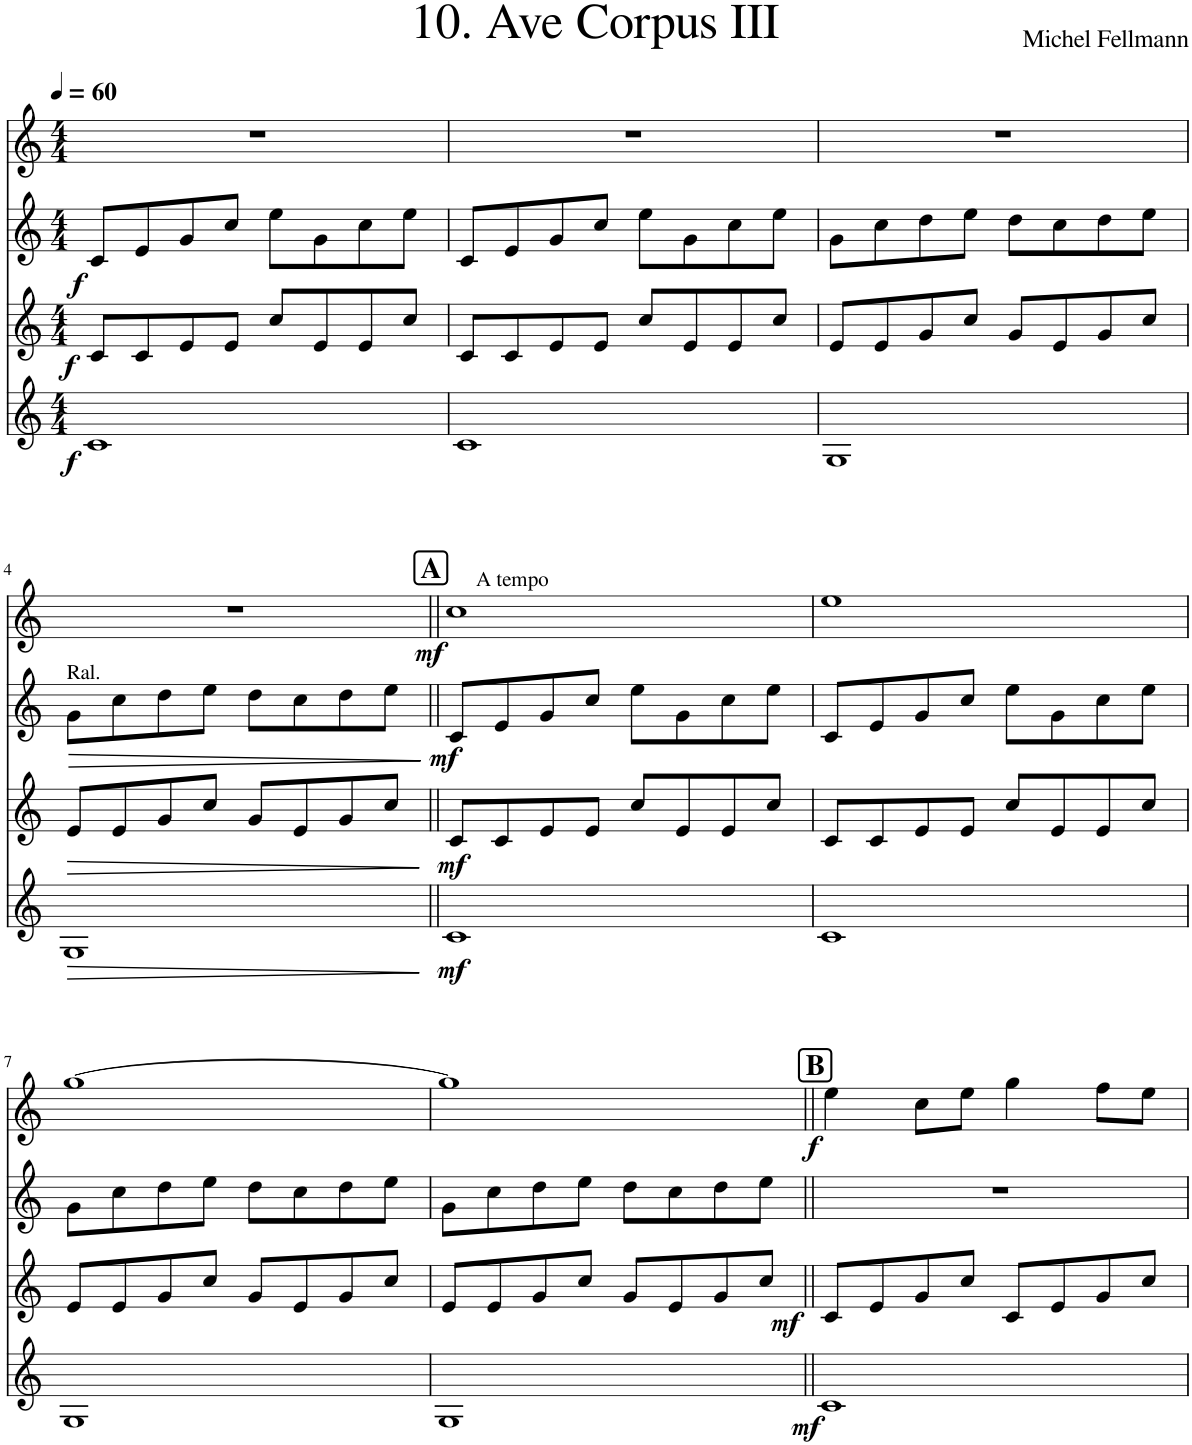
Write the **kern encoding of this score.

**kern	**dynam	**kern	**dynam	**kern	**dynam	**kern	**dynam
*part4	*part4	*part3	*part3	*part2	*part2	*part1	*part1
*staff4	*staff4	*staff3	*staff3	*staff2	*staff2	*staff1	*staff1
*I"Cor en Fa	*	*I"Cor en Fa	*	*I"Cor en Fa	*	*I"Cor en Fa	*
*clefG2	*	*clefG2	*	*clefG2	*	*clefG2	*
*Trd4c7	*	*Trd4c7	*	*Trd4c7	*	*Trd4c7	*
*k[]	*	*k[]	*	*k[]	*	*k[]	*
*M4/4	*	*M4/4	*	*M4/4	*	*M4/4	*
*MM60	*	*MM60	*	*MM60	*	*MM60	*
=1	=1	=1	=1	=1	=1	=1	=1
!	!LO:DY:b	!	!LO:DY:b	!	!LO:DY:b	!	!
1c	f	8c/L	f	8c/L	f	1r	.
.	.	8c/	.	8e/	.	.	.
.	.	8e/	.	8g/	.	.	.
.	.	8e/J	.	8cc/J	.	.	.
.	.	8cc/L	.	8ee\L	.	.	.
.	.	8e/	.	8g\	.	.	.
.	.	8e/	.	8cc\	.	.	.
.	.	8cc/J	.	8ee\J	.	.	.
=2	=2	=2	=2	=2	=2	=2	=2
1c	.	8c/L	.	8c/L	.	1r	.
.	.	8c/	.	8e/	.	.	.
.	.	8e/	.	8g/	.	.	.
.	.	8e/J	.	8cc/J	.	.	.
.	.	8cc/L	.	8ee\L	.	.	.
.	.	8e/	.	8g\	.	.	.
.	.	8e/	.	8cc\	.	.	.
.	.	8cc/J	.	8ee\J	.	.	.
=3	=3	=3	=3	=3	=3	=3	=3
1G	.	8e/L	.	8g\L	.	1r	.
.	.	8e/	.	8cc\	.	.	.
.	.	8g/	.	8dd\	.	.	.
.	.	8cc/J	.	8ee\J	.	.	.
.	.	8g/L	.	8dd\L	.	.	.
.	.	8e/	.	8cc\	.	.	.
.	.	8g/	.	8dd\	.	.	.
.	.	8cc/J	.	8ee\J	.	.	.
!!LO:LB:g=z
=4	=4	=4	=4	=4	=4	=4	=4
!	!	!	!	!LO:TX:a:t=Ral.	!	!	!
!	!LO:HP:b	!	!LO:HP:b	!	!LO:HP:b	!	!
1G	>	8e/L	>	8g\L	>	1r	.
.	.	8e/	.	8cc\	.	.	.
.	.	8g/	.	8dd\	.	.	.
.	.	8cc/J	.	8ee\J	.	.	.
.	.	8g/L	.	8dd\L	.	.	.
.	.	8e/	.	8cc\	.	.	.
.	.	8g/	.	8dd\	.	.	.
.	.	8cc/J	.	8ee\J	.	.	.
.	]	.	]	.	]	.	.
!!LO:REH:place=s1:a:B:cj:fs=14:t=A
=5||	=5||	=5||	=5||	=5||	=5||	=5||	=5||
!	!	!	!	!	!	!LO:TX:a:t=A tempo	!
!	!LO:DY:b	!	!LO:DY:b	!	!LO:DY:b	!	!LO:DY:b
1c	mf	8c/L	mf	8c/L	mf	1cc	mf
.	.	8c/	.	8e/	.	.	.
.	.	8e/	.	8g/	.	.	.
.	.	8e/J	.	8cc/J	.	.	.
.	.	8cc/L	.	8ee\L	.	.	.
.	.	8e/	.	8g\	.	.	.
.	.	8e/	.	8cc\	.	.	.
.	.	8cc/J	.	8ee\J	.	.	.
=6	=6	=6	=6	=6	=6	=6	=6
1c	.	8c/L	.	8c/L	.	1ee	.
.	.	8c/	.	8e/	.	.	.
.	.	8e/	.	8g/	.	.	.
.	.	8e/J	.	8cc/J	.	.	.
.	.	8cc/L	.	8ee\L	.	.	.
.	.	8e/	.	8g\	.	.	.
.	.	8e/	.	8cc\	.	.	.
.	.	8cc/J	.	8ee\J	.	.	.
!!LO:LB:g=z
=7	=7	=7	=7	=7	=7	=7	=7
1G	.	8e/L	.	8g\L	.	[1gg	.
.	.	8e/	.	8cc\	.	.	.
.	.	8g/	.	8dd\	.	.	.
.	.	8cc/J	.	8ee\J	.	.	.
.	.	8g/L	.	8dd\L	.	.	.
.	.	8e/	.	8cc\	.	.	.
.	.	8g/	.	8dd\	.	.	.
.	.	8cc/J	.	8ee\J	.	.	.
=8	=8	=8	=8	=8	=8	=8	=8
1G	.	8e/L	.	8g\L	.	1gg]	.
.	.	8e/	.	8cc\	.	.	.
.	.	8g/	.	8dd\	.	.	.
.	.	8cc/J	.	8ee\J	.	.	.
.	.	8g/L	.	8dd\L	.	.	.
.	.	8e/	.	8cc\	.	.	.
.	.	8g/	.	8dd\	.	.	.
!	!	!	!LO:DY:b	!	!	!	!
.	.	8cc/J	mf	8ee\J	.	.	.
!!LO:REH:place=s1:a:B:cj:fs=14:t=B
=9||	=9||	=9||	=9||	=9||	=9||	=9||	=9||
!	!LO:DY:b	!	!	!	!	!	!LO:DY:b
1c	mf	8c/L	.	1r	.	4ee\	f
.	.	8e/	.	.	.	.	.
.	.	8g/	.	.	.	8cc\L	.
.	.	8cc/J	.	.	.	8ee\J	.
.	.	8c/L	.	.	.	4gg\	.
.	.	8e/	.	.	.	.	.
.	.	8g/	.	.	.	8ff\L	.
.	.	8cc/J	.	.	.	8ee\J	.
=	=	=	=	=	=	=	=
*-	*-	*-	*-	*-	*-	*-	*-
